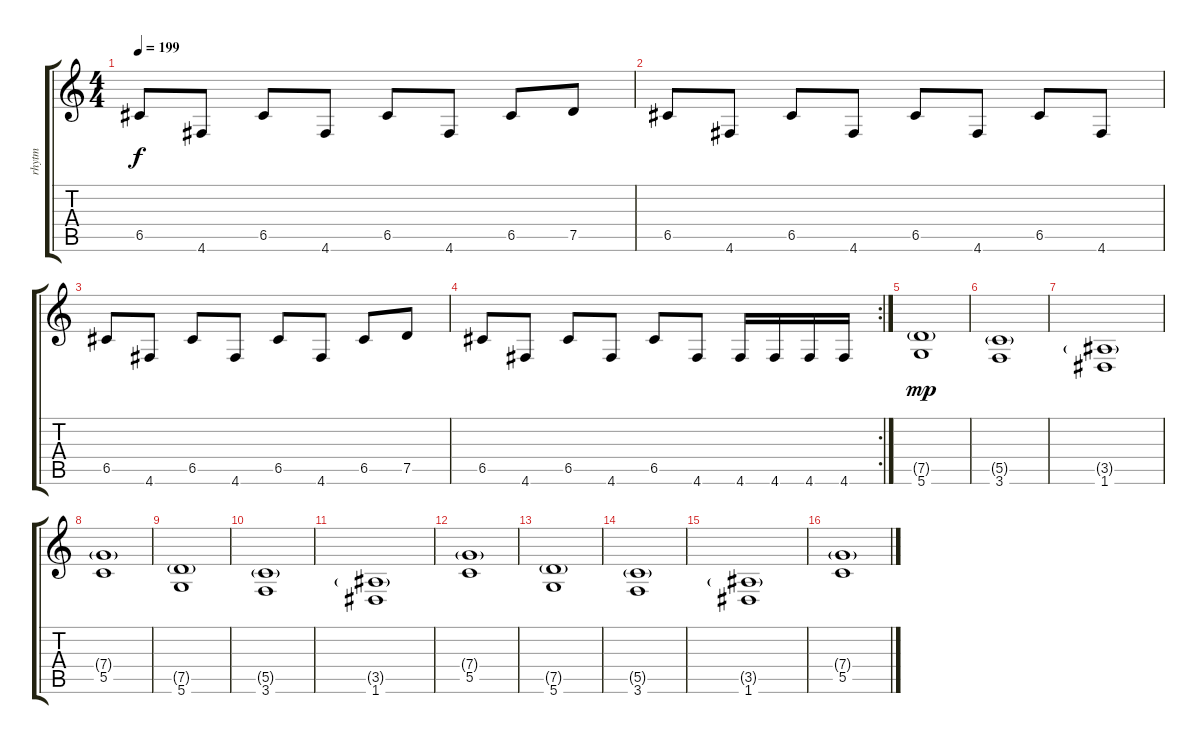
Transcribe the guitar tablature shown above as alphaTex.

\track ("rhytm" "rhytm") {instrument distortionguitar}
\staff {score tabs}
\tuning (D4 A3 F3 C3 G2 D2) {hide}
\ts (4 4)
\tempo 199
\clef g2
\ks c
6.5.8{dy f} 4.6.8 6.5.8 4.6.8 6.5.8 4.6.8 6.5.8 7.5.8 |
6.5.8 4.6.8 6.5.8 4.6.8 6.5.8 4.6.8 6.5.8 4.6.8 |
6.5.8 4.6.8 6.5.8 4.6.8 6.5.8 4.6.8 6.5.8 7.5.8 |
\rc 2
6.5.8 4.6.8 6.5.8 4.6.8 6.5.8 4.6.8 4.6.16 4.6.16 4.6.16 4.6.16 |
(7.5{g} 5.6).1{dy mp} |
(5.5{g} 3.6).1 |
(3.5{g} 1.6).1 |
(7.4{g} 5.5).1 |
(7.5{g} 5.6).1 |
(5.5{g} 3.6).1 |
(3.5{g} 1.6).1 |
(7.4{g} 5.5).1 |
(7.5{g} 5.6).1 |
(5.5{g} 3.6).1 |
(3.5{g} 1.6).1 |
(7.4{g} 5.5).1
